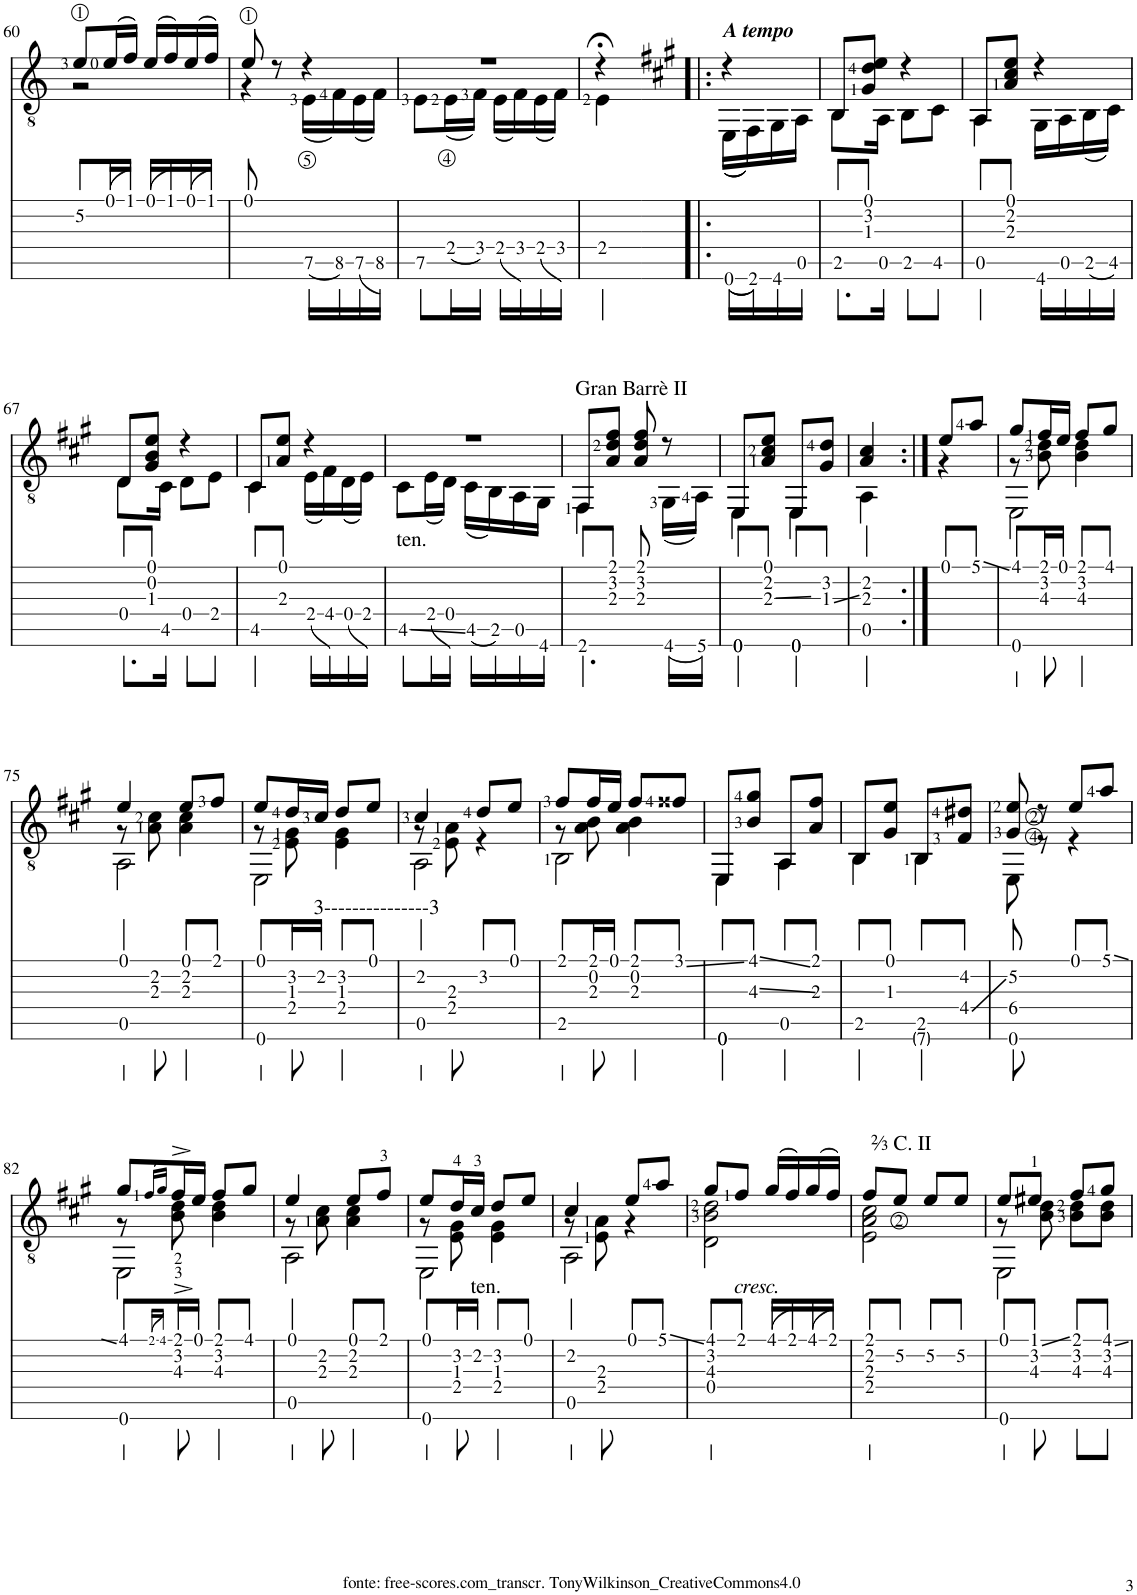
**kern	**kern
*part2	*part1
*staff2	*staff1
*I"Chitarra classica (Intavolatura)	*I"Guitar
!!LO:PB:g=z
*	*clefGv2
*k[]	*k[]
*M2/4	*M2/4
=60	=60
*^	*^
8e/L	2r	8e/L	2r
(16e/L	.	(16e/L	.
16f/JJ)	.	16f/JJ)	.
(16e/LL	.	(16e/LL	.
16f/)	.	16f/)	.
(16e/	.	(16e/	.
16f/JJ)	.	16f/JJ)	.
=61	=61	=61	=61
8e/	4r	8e/	4r
8r	.	8r	.
4r	(16E\LL	4r	(16E\LL
.	16F\)	.	16F\)
.	(16E\	.	(16E\
.	16F\JJ)	.	16F\JJ)
=62	=62	=62	=62
2r	8E\L	2r	8E\L
.	(16E\L	.	(16E\L
.	16F\JJ)	.	16F\JJ)
.	(16E\LL	.	(16E\LL
.	16F\)	.	16F\)
.	(16E\	.	(16E\
.	16F\JJ)	.	16F\JJ)
=63	=63	=63	=63
4r	4E\	4r;<	4E\
=64!|:	=64!|:	=64!|:	=64!|:
*k[f#c#g#]	*	*k[f#c#g#]	*
!	!	!LO:TX:a:Bi:t=A tempo	!
4r	((16EE\LL	4r	((16EE\LL
.	16FF#\))	.	16FF#\))
.	16GG#\	.	16GG#\
.	16AA\JJ	.	16AA\JJ
=65	=65	=65	=65
8BB/L	8.BB\L	8BB/L	8.BB\L
8G#/ 8d/ 8e/J	.	8G#/ 8d/ 8e/J	.
.	16AA\Jk	.	16AA\Jk
4r	8BB\L	4r	8BB\L
.	8C#\J	.	8C#\J
=66	=66	=66	=66
8AA/L	4AA\	8AA/L	4AA\
8A/ 8c#/ 8e/J	.	8A/ 8c#/ 8e/J	.
4r	16GG#\LL	4r	16GG#\LL
.	16AA\	.	16AA\
.	(16BB\	.	(16BB\
.	16C#\JJ)	.	16C#\JJ)
!!LO:LB:g=z	!!
=67	=67	=67	=67
8D/L	8.D\L	8D/L	8.D\L
8G#/ 8B/ 8e/J	.	8G#/ 8B/ 8e/J	.
.	16C#\Jk	.	16C#\Jk
4r	8D\L	4r	8D\L
.	8E\J	.	8E\J
=68	=68	=68	=68
8C#/L	4C#\	8C#/L	4C#\
8A/ 8e/J	.	8A/ 8e/J	.
4r	(16E\LL	4r	(16E\LL
.	16F#\)	.	16F#\)
.	(16D\	.	(16D\
.	16E\JJ)	.	16E\JJ)
=69	=69	=69	=69
!LO:TX:a:t=ten.	!	!	!
2r	8C#\L	2r	8C#\L
.	(16E\L	.	(16E\L
.	16D\JJ)	.	16D\JJ)
.	(16C#\LL	.	(16C#\LL
.	16BB\)	.	16BB\)
.	16AA\	.	16AA\
.	16GG#\JJ	.	16GG#\JJ
=70	=70	=70	=70
!	!	!LO:TX:a:t=Gran Barrè II	!
8FF#/L	4.FF#\	8FF#/L	4.FF#\
8A/ 8d/ 8f#/J	.	8A/ 8d/ 8f#/J	.
8A/ 8d/ 8f#/	.	8A/ 8d/ 8f#/	.
8r	(16GG#\LL	8r	(16GG#\LL
.	16AA\JJ)	.	16AA\JJ)
=71	=71	=71	=71
8EE/L	4EE\	8EE/L	4EE\
8A/ 8c#/ 8e/J	.	8A/ 8c#/ 8e/J	.
8EE/L	4EE\	8EE/L	4EE\
8G#/ 8d/J	.	8G#/ 8d/J	.
=72	=72	=72	=72
4A/ 4c#/	4AA\	4A/ 4c#/	4AA\
=73:|!	=73:|!	=73:|!	=73:|!
8e/L	4r	8e/L	4r
8a/J	.	8a/J	.
=74	=74	=74	=74
*	*^	*	*^
8g#/L	8r	2EE\	8g#/L	8r	2EE\
16f#/L	8B\ 8d\	.	16f#/L	8B\ 8d\	.
16e/JJ	.	.	16e/JJ	.	.
8f#/L	4B\ 4d\	.	8f#/L	4B\ 4d\	.
8g#/J	.	.	8g#/J	.	.
!!LO:LB:g=z	!!	!!
=75	=75	=75	=75	=75	=75
4e/	8r	2AA\	4e/	8r	2AA\
.	8A\ 8c#\	.	.	8A\ 8c#\	.
8e/L	4A\ 4c#\	.	8e/L	4A\ 4c#\	.
8f#/J	.	.	8f#/J	.	.
=76	=76	=76	=76	=76	=76
8e/L	8r	2EE\	8e/L	8r	2EE\
16d/L	8E\ 8G#\	.	16d/L	8E\ 8G#\	.
!LO:TX:a:t=3---------------3	!	!	!	!	!
16c#/JJ	.	.	16c#/JJ	.	.
8d/L	4E\ 4G#\	.	8d/L	4E\ 4G#\	.
8e/J	.	.	8e/J	.	.
=77	=77	=77	=77	=77	=77
4c#/	8r	2AA\	4c#/	8r	2AA\
.	8E\ 8A\	.	.	8E\ 8A\	.
8d/L	4r	.	8d/L	4r	.
8e/J	.	.	8e/J	.	.
=78	=78	=78	=78	=78	=78
8f#/L	8r	2BB\	8f#/L	8r	2BB\
16f#/L	8A\ 8B\	.	16f#/L	8A\ 8B\	.
16e/JJ	.	.	16e/JJ	.	.
8f#/L	4A\ 4B\	.	8f#/L	4A\ 4B\	.
8f##X/J	.	.	8f##X/J	.	.
*	*v	*v	*	*	*
*	*	*	*v	*v
=79	=79	=79	=79
8EE/L	4EE\	8EE/L	4EE\
8B/ 8g#/J	.	8B/ 8g#/J	.
8AA/L	4AA\	8AA/L	4AA\
8A/ 8f#/J	.	8A/ 8f#/J	.
=80	=80	=80	=80
8BB/L	4BB\	8BB/L	4BB\
8G#/ 8e/J	.	8G#/ 8e/J	.
8BB/L	4BB\	8BB/L	4BB\
8F#/ 8d#X/J	.	8F#/ 8d#X/J	.
=81	=81	=81	=81
8G#/ 8e/	8EE\	8G#/ 8e/	8EE\
8r	8r	8r	8r
8e/L	4r	8e/L	4r
8a/J	.	8a/J	.
!!LO:LB:g=z
=82	=82	=82	=82
*	*^	*	*^
8g#/L	8r	2EE\	8g#/L	8r	2EE\
(16qf#/LL	.	.	(16qf#/LL	.	.
16qg#/JJ)	.	.	16qg#/JJ)	.	.
16f#^/L	8B\ 8d\	.	16f#^/L	8B\ 8d\	.
16e/JJ	.	.	16e/JJ	.	.
8f#/L	4B\ 4d\	.	8f#/L	4B\ 4d\	.
8g#/J	.	.	8g#/J	.	.
=83	=83	=83	=83	=83	=83
4e/	8r	2AA\	4e/	8r	2AA\
.	8A\ 8c#\	.	.	8A\ 8c#\	.
8e/L	4A\ 4c#\	.	8e/L	4A\ 4c#\	.
8f#/J	.	.	8f#/J	.	.
=84	=84	=84	=84	=84	=84
8e/L	8r	2EE\	8e/L	8r	2EE\
16d/L	8E\ 8G#\	.	16d/L	8E\ 8G#\	.
!LO:TX:a:t=ten.	!	!	!	!	!
16c#/JJ	.	.	16c#/JJ	.	.
8d/L	4E\ 4G#\	.	8d/L	4E\ 4G#\	.
8e/J	.	.	8e/J	.	.
=85	=85	=85	=85	=85	=85
4c#/	8r	2AA\	4c#/	8r	2AA\
.	8E\ 8A\	.	.	8E\ 8A\	.
8e/L	4r	.	8e/L	4r	.
8a/J	.	.	8a/J	.	.
*	*v	*v	*	*	*
*	*	*	*v	*v
=86	=86	=86	=86
8g#/L	2D\ 2B\ 2d\	8g#/L	2D\ 2B\ 2d\
!	!	!LO:TX:a:t=⅔ C. II	!
!LO:TX:a:i:t=cresc.	!	!	!
8f#/J	.	8f#/J	.
(16g#/LL	.	(16g#/LL	.
16f#/)	.	16f#/)	.
(16g#/	.	(16g#/	.
16f#/JJ)	.	16f#/JJ)	.
=87	=87	=87	=87
8f#/L	2E\ 2A\ 2c#\	8f#/L	2E\ 2A\ 2c#\
8e/J	.	8e/J	.
8e/L	.	8e/L	.
8e/J	.	8e/J	.
=88	=88	=88	=88
*	*^	*	*^
8e/L	8r	2EE\	8e/L	8r	2EE\
8e#X/J	8B\ 8d\	.	8e#X/J	8B\ 8d\	.
8f#/L	8B\ 8d\L	.	8f#/L	8B\ 8d\L	.
8g#/J	8B\ 8d\J	.	8g#/J	8B\ 8d\J	.
*v	*v	*v	*	*	*
*	*v	*v	*v
=	=
*-	*-
